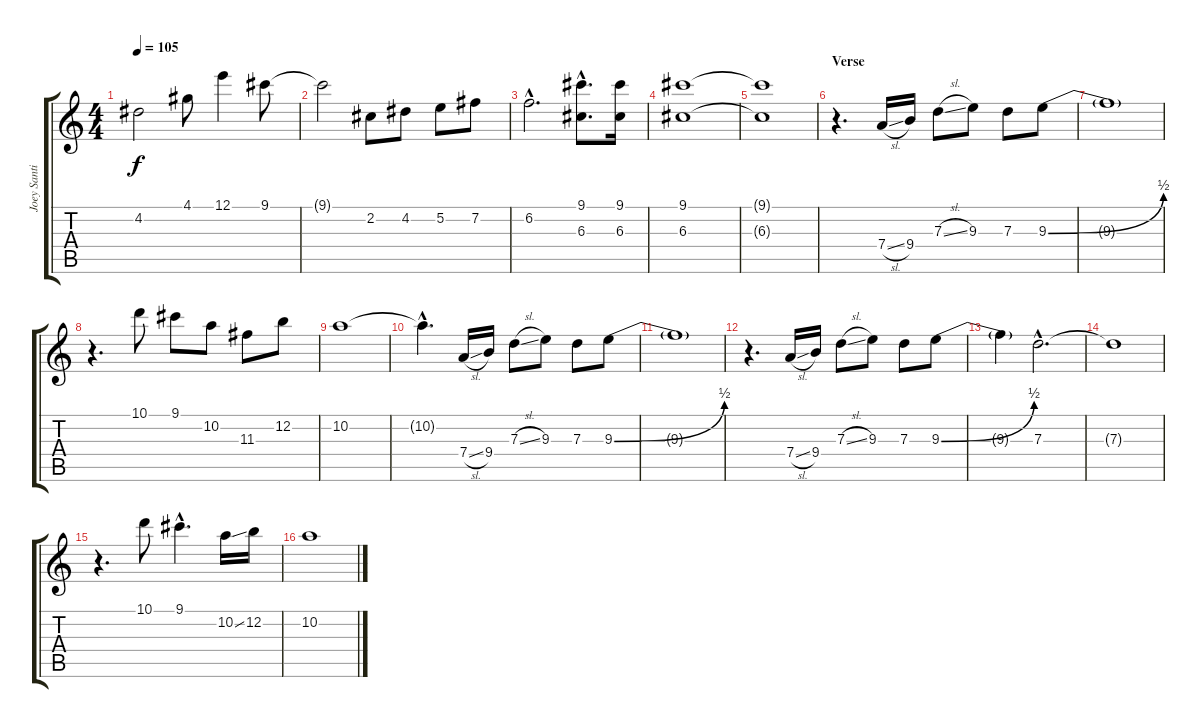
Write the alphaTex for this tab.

\track ("Joey Santiago" "Joey Santi") {instrument electricguitarjazz}
\staff {score tabs}
\tuning (E4 B3 G3 D3 A2 E2) {hide}
\ts (4 4)
\tempo 105
\clef g2
\ks c
4.2.2{dy f} 4.1.8 12.1.4 9.1.8 |
9.1{t}.2 2.2.8 4.2.8 5.2.8 7.2.8 |
6.2{hac}.2{d} (9.1{hac} 6.3{hac}).8{d} (9.1 6.3).16 |
(9.1 6.3).1 |
(9.1{t} 6.3{t}).1 |
\section ("" "Verse")
r.4{d} 7.4{sl}.16 9.4.16 7.3{sl}.8 9.3.8 7.3.8 9.3{be (bend 0 0 60 2)}.8 |
9.3{t}.1 |
r.4{d} 10.1.8 9.1.8 10.2.8 11.3.8 12.2.8 |
10.2.1 |
10.2{hac t}.4{d} 7.4{sl}.16 9.4.16 7.3{sl}.8 9.3.8 7.3.8 9.3{be (bend 0 0 60 2)}.8 |
9.3{t}.1 |
r.4{d} 7.4{sl}.16 9.4.16 7.3{sl}.8 9.3.8 7.3.8 9.3{be (bend 0 0 60 2)}.8 |
9.3{t}.4 7.3{hac}.2{d} |
7.3{t}.1 |
r.4{d} 10.1.8 9.1{hac}.4{d} 10.2{ss}.16 12.2.16 |
10.2.1
